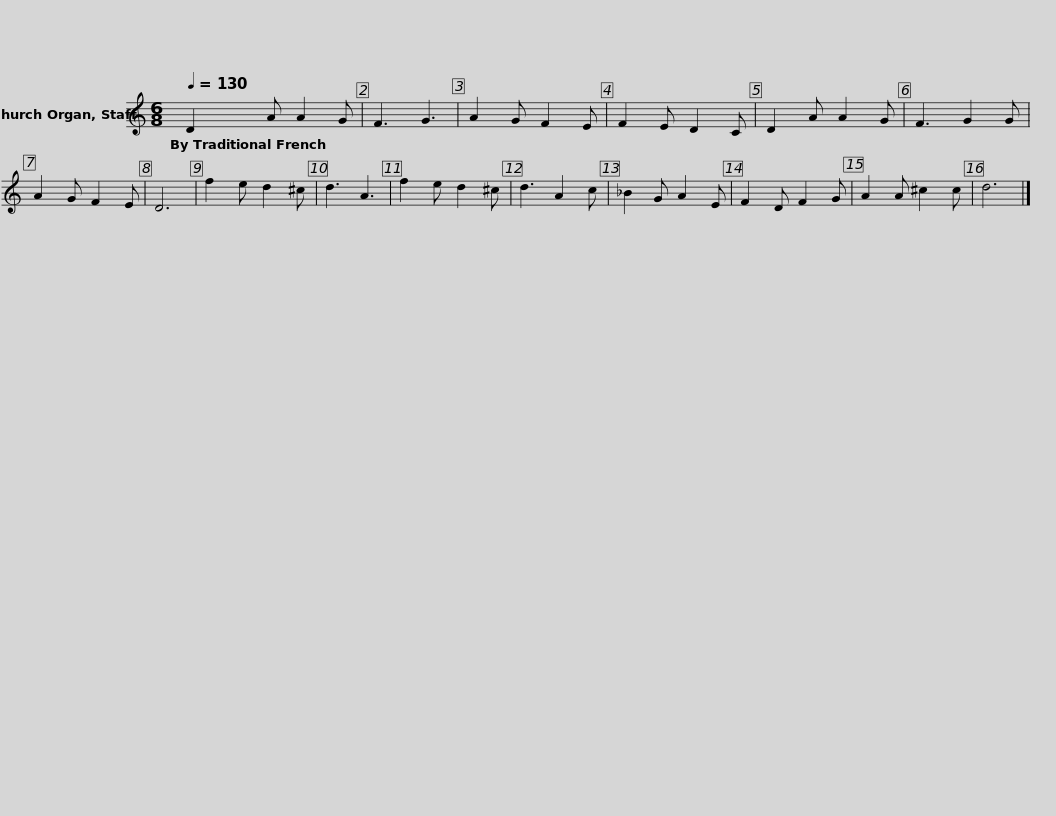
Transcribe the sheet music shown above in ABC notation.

X:1
L:1/8
Q:1/4=130
M:6/8
I:linebreak $
K:C
V:1 treble
V:1
 D2 A A2 G | F3 G3 | A2 G F2 E | F2 E D2 C | D2 A A2 G | %5
 F3 G2 G | A2 G F2 E | D6 | f2 e d2 ^c |$ d3 A3 | %10
 f2 e d2 ^c | d3 A2 c | _B2 G A2 E | F2 D F2 G | A2 A ^c2 c | %15
 d6 |] %16
